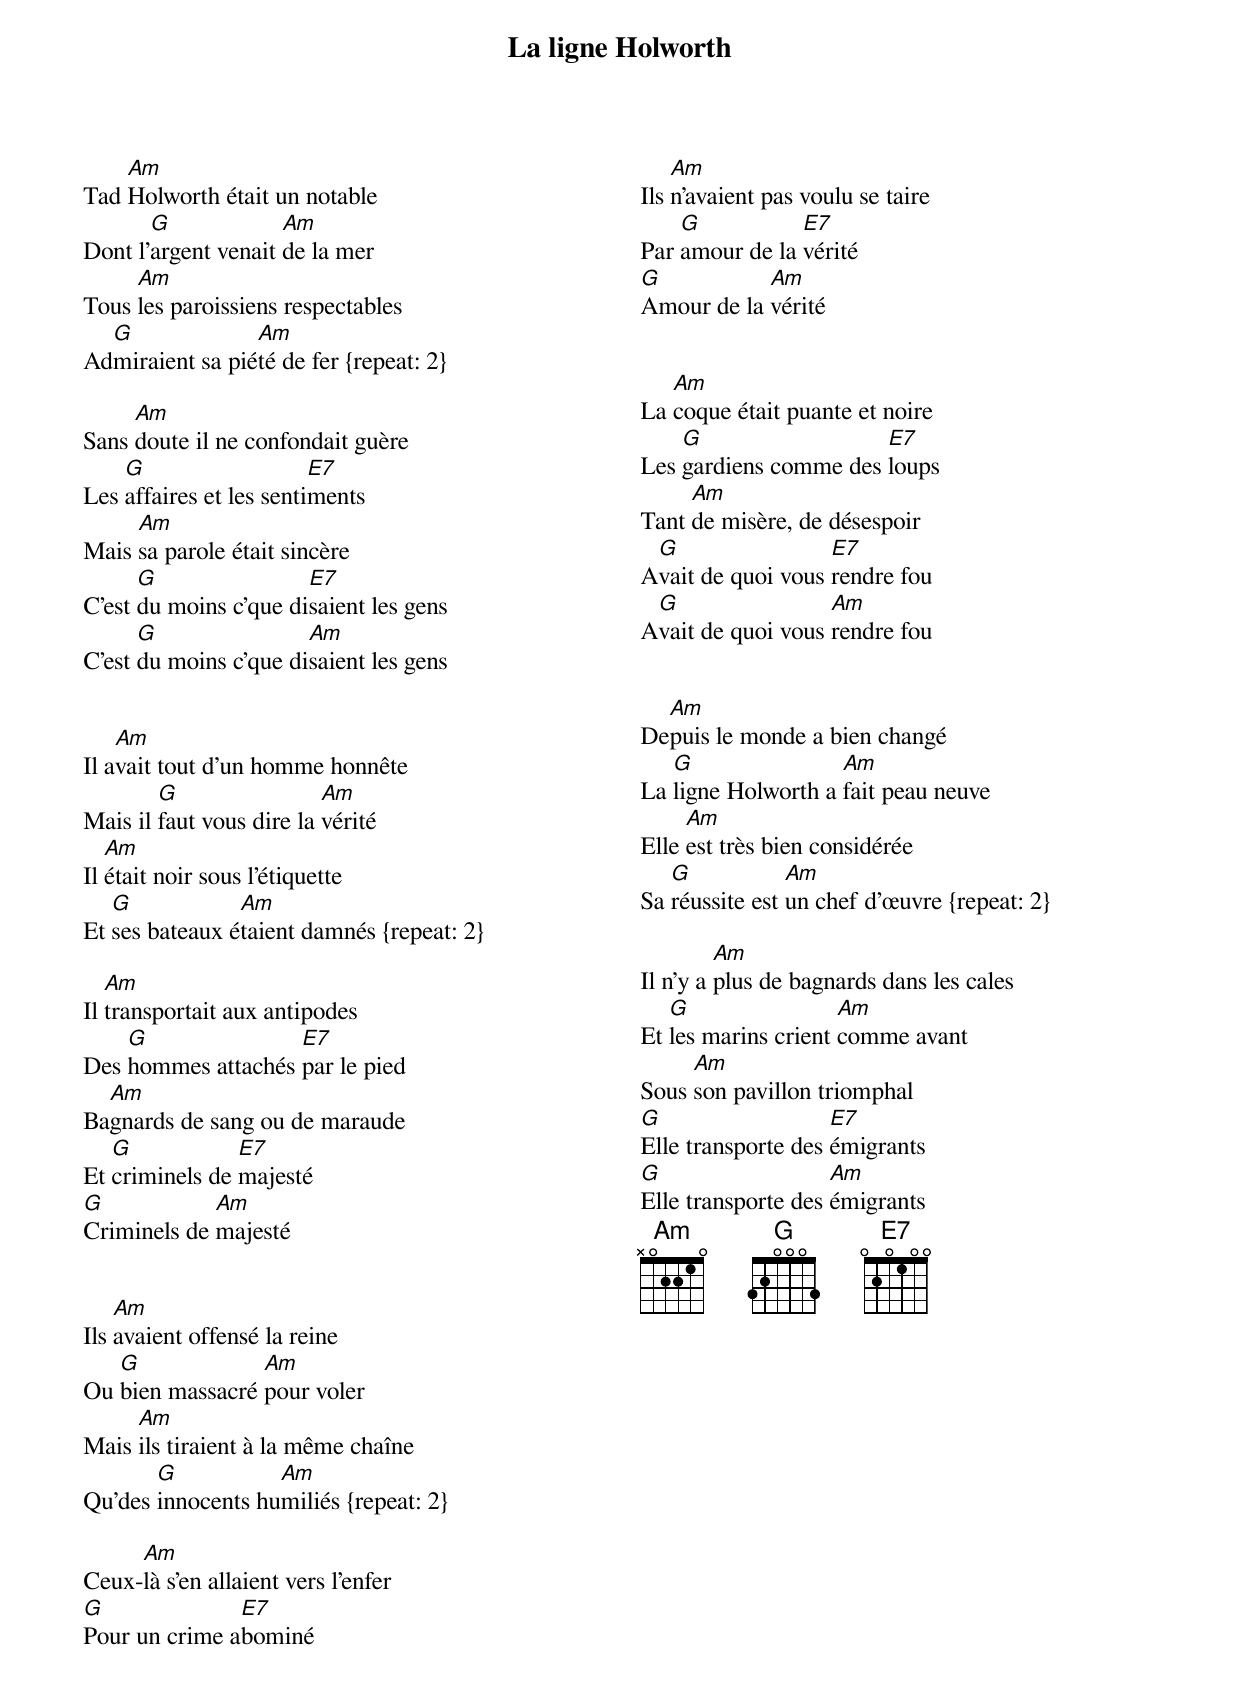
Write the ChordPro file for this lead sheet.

{title: La ligne Holworth}
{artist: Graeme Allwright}
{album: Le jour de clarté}
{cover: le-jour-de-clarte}
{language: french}
{columns: 2}
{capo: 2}
{define: Am frets X 0 2 2 1 0}
{define: G frets 3 2 0 0 0 3}
{define: E7 frets 0 2 0 1 0 0}


Tad [Am]Holworth était un notable
Dont l'[G]argent venait [Am]de la mer
Tous [Am]les paroissiens respectables
Ad[G]miraient sa pié[Am]té de fer {repeat: 2}

Sans [Am]doute il ne confondait guère
Les [G]affaires et les senti[E7]ments
Mais [Am]sa parole était sincère
C'est [G]du moins c'que di[E7]saient les gens
C'est [G]du moins c'que di[Am]saient les gens


Il a[Am]vait tout d'un homme honnête
Mais il [G]faut vous dire la [Am]vérité
Il [Am]était noir sous l'étiquette
Et [G]ses bateaux é[Am]taient damnés {repeat: 2}

Il [Am]transportait aux antipodes
Des [G]hommes attachés [E7]par le pied
Ba[Am]gnards de sang ou de maraude
Et [G]criminels de [E7]majesté
[G]Criminels de [Am]majesté


Ils [Am]avaient offensé la reine
Ou [G]bien massacré [Am]pour voler
Mais [Am]ils tiraient à la même chaîne
Qu'des [G]innocents hu[Am]miliés {repeat: 2}

Ceux-[Am]là s'en allaient vers l'enfer
[G]Pour un crime a[E7]bominé
Ils [Am]n'avaient pas voulu se taire
Par [G]amour de la [E7]vérité
[G]Amour de la [Am]vérité


La [Am]coque était puante et noire
Les [G]gardiens comme des [E7]loups
Tant [Am]de misère, de désespoir
A[G]vait de quoi vous [E7]rendre fou
A[G]vait de quoi vous [Am]rendre fou


De[Am]puis le monde a bien changé
La [G]ligne Holworth a [Am]fait peau neuve
Elle [Am]est très bien considérée
Sa [G]réussite est [Am]un chef d'œuvre {repeat: 2}

Il n'y a [Am]plus de bagnards dans les cales
Et [G]les marins crient [Am]comme avant
Sous [Am]son pavillon triomphal
[G]Elle transporte des [E7]émigrants
[G]Elle transporte des [Am]émigrants
